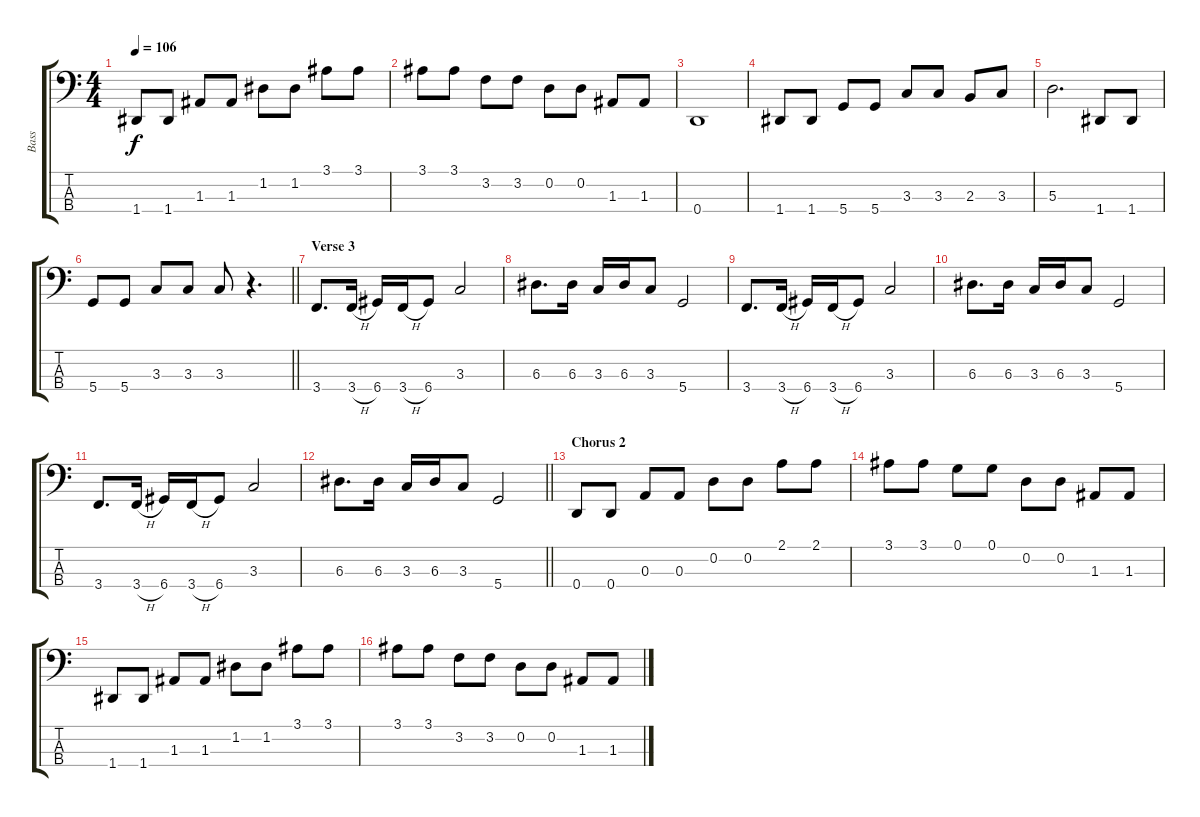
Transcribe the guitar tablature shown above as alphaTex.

\track ("Bass" "Bass") {instrument synthbass1}
\staff {score tabs}
\tuning (G2 D2 A1 D1) {hide}
\ts (4 4)
\tempo 106
\clef f4
\ks c
1.4.8{dy f} 1.4.8 1.3.8 1.3.8 1.2.8 1.2.8 3.1.8 3.1.8 |
3.1.8 3.1.8 3.2.8 3.2.8 0.2.8 0.2.8 1.3.8 1.3.8 |
0.4.1 |
1.4.8 1.4.8 5.4.8 5.4.8 3.3.8 3.3.8 2.3.8 3.3.8 |
5.3.2{d} 1.4.8 1.4.8 |
\barLineRight lightlight
5.4.8 5.4.8 3.3.8 3.3.8 3.3.8 r.4{d} |
\section ("" "Verse 3")
3.4.8{d volume 16 instrument synthbass1} 3.4{h}.16 6.4.16 3.4{h}.16 6.4.8 3.3.2 |
6.3.8{d} 6.3.16 3.3.16 6.3.16 3.3.8 5.4.2 |
3.4.8{d} 3.4{h}.16 6.4.16 3.4{h}.16 6.4.8 3.3.2 |
6.3.8{d} 6.3.16 3.3.16 6.3.16 3.3.8 5.4.2 |
3.4.8{d} 3.4{h}.16 6.4.16 3.4{h}.16 6.4.8 3.3.2 |
\barLineRight lightlight
6.3.8{d} 6.3.16 3.3.16 6.3.16 3.3.8 5.4.2 |
\section ("" "Chorus 2")
0.4.8{volume 13 instrument lead8bassandlead} 0.4.8 0.3.8 0.3.8 0.2.8 0.2.8 2.1.8 2.1.8 |
3.1.8 3.1.8 0.1.8 0.1.8 0.2.8 0.2.8 1.3.8 1.3.8 |
1.4.8 1.4.8 1.3.8 1.3.8 1.2.8 1.2.8 3.1.8 3.1.8 |
3.1.8 3.1.8 3.2.8 3.2.8 0.2.8 0.2.8 1.3.8 1.3.8
